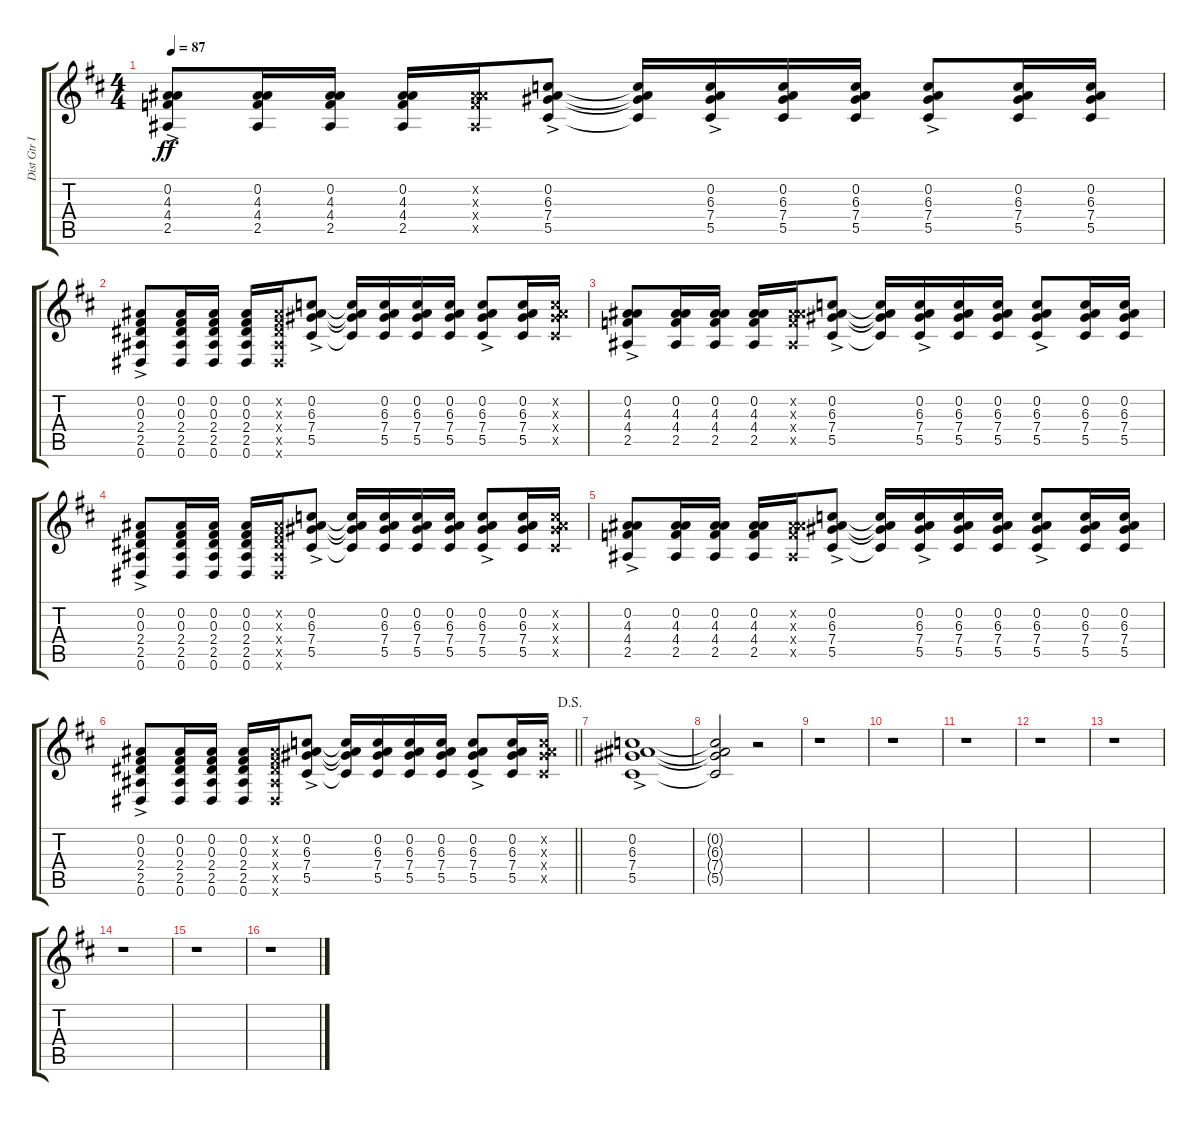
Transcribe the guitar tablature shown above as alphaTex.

\track ("Dist Gtr II" "Dist Gtr I") {instrument overdrivenguitar}
\staff {score tabs}
\tuning (Eb4 Bb3 Gb3 Db3 Ab2 Eb2) {hide}
\ts (4 4)
\tempo 87
\clef g2
\ks d
(0.2{ac} 4.3{ac} 4.4{ac} 2.5{ac}).8{dy ff} (0.2 4.3 4.4 2.5).16 (0.2 4.3 4.4 2.5).16 (0.2 4.3 4.4 2.5).16 (0.2{x} 4.3{x} 4.4{x} 2.5{x}).16 (0.2{ac} 6.3{ac} 7.4{ac} 5.5{ac}).8 (0.2{t} 6.3{t} 7.4{t} 5.5{t}).16 (0.2{ac} 6.3{ac} 7.4{ac} 5.5{ac}).16 (0.2 6.3 7.4 5.5).16 (0.2 6.3 7.4 5.5).16 (0.2{ac} 6.3{ac} 7.4{ac} 5.5{ac}).8 (0.2 6.3 7.4 5.5).16 (0.2 6.3 7.4 5.5).16 |
(0.2{ac} 0.3{ac} 2.4{ac} 2.5{ac} 0.6{ac}).8 (0.2 0.3 2.4 2.5 0.6).16 (0.2 0.3 2.4 2.5 0.6).16 (0.2 0.3 2.4 2.5 0.6).16 (0.2{x} 0.3{x} 2.4{x} 2.5{x} 0.6{x}).16 (0.2{ac} 6.3{ac} 7.4{ac} 5.5{ac}).8 (0.2{t} 6.3{t} 7.4{t} 5.5{t}).16 (0.2 6.3 7.4 5.5).16 (0.2 6.3 7.4 5.5).16 (0.2 6.3 7.4 5.5).16 (0.2{ac} 6.3{ac} 7.4{ac} 5.5{ac}).8 (0.2 6.3 7.4 5.5).16 (0.2{x} 6.3{x} 7.4{x} 5.5{x}).16 |
(0.2{ac} 4.3{ac} 4.4{ac} 2.5{ac}).8 (0.2 4.3 4.4 2.5).16 (0.2 4.3 4.4 2.5).16 (0.2 4.3 4.4 2.5).16 (0.2{x} 4.3{x} 4.4{x} 2.5{x}).16 (0.2{ac} 6.3{ac} 7.4{ac} 5.5{ac}).8 (0.2{t} 6.3{t} 7.4{t} 5.5{t}).16 (0.2{ac} 6.3{ac} 7.4{ac} 5.5{ac}).16 (0.2 6.3 7.4 5.5).16 (0.2 6.3 7.4 5.5).16 (0.2{ac} 6.3{ac} 7.4{ac} 5.5{ac}).8 (0.2 6.3 7.4 5.5).16 (0.2 6.3 7.4 5.5).16 |
(0.2{ac} 0.3{ac} 2.4{ac} 2.5{ac} 0.6{ac}).8 (0.2 0.3 2.4 2.5 0.6).16 (0.2 0.3 2.4 2.5 0.6).16 (0.2 0.3 2.4 2.5 0.6).16 (0.2{x} 0.3{x} 2.4{x} 2.5{x} 0.6{x}).16 (0.2{ac} 6.3{ac} 7.4{ac} 5.5{ac}).8 (0.2{t} 6.3{t} 7.4{t} 5.5{t}).16 (0.2 6.3 7.4 5.5).16 (0.2 6.3 7.4 5.5).16 (0.2 6.3 7.4 5.5).16 (0.2{ac} 6.3{ac} 7.4{ac} 5.5{ac}).8 (0.2 6.3 7.4 5.5).16 (0.2{x} 6.3{x} 7.4{x} 5.5{x}).16 |
(0.2{ac} 4.3{ac} 4.4{ac} 2.5{ac}).8 (0.2 4.3 4.4 2.5).16 (0.2 4.3 4.4 2.5).16 (0.2 4.3 4.4 2.5).16 (0.2{x} 4.3{x} 4.4{x} 2.5{x}).16 (0.2{ac} 6.3{ac} 7.4{ac} 5.5{ac}).8 (0.2{t} 6.3{t} 7.4{t} 5.5{t}).16 (0.2{ac} 6.3{ac} 7.4{ac} 5.5{ac}).16 (0.2 6.3 7.4 5.5).16 (0.2 6.3 7.4 5.5).16 (0.2{ac} 6.3{ac} 7.4{ac} 5.5{ac}).8 (0.2 6.3 7.4 5.5).16 (0.2 6.3 7.4 5.5).16 |
\jump dalsegno
\barLineRight lightlight
(0.2{ac} 0.3{ac} 2.4{ac} 2.5{ac} 0.6{ac}).8 (0.2 0.3 2.4 2.5 0.6).16 (0.2 0.3 2.4 2.5 0.6).16 (0.2 0.3 2.4 2.5 0.6).16 (0.2{x} 0.3{x} 2.4{x} 2.5{x} 0.6{x}).16 (0.2{ac} 6.3{ac} 7.4{ac} 5.5{ac}).8 (0.2{t} 6.3{t} 7.4{t} 5.5{t}).16 (0.2 6.3 7.4 5.5).16 (0.2 6.3 7.4 5.5).16 (0.2 6.3 7.4 5.5).16 (0.2{ac} 6.3{ac} 7.4{ac} 5.5{ac}).8 (0.2 6.3 7.4 5.5).16 (0.2{x} 6.3{x} 7.4{x} 5.5{x}).16 |
(0.2{ac} 6.3{ac} 7.4{ac} 5.5{ac}).1 |
(0.2{t} 6.3{t} 7.4{t} 5.5{t}).2 r.2 |
r.1 |
r.1 |
r.1 |
r.1 |
r.1 |
r.1 |
r.1 |
r.1
